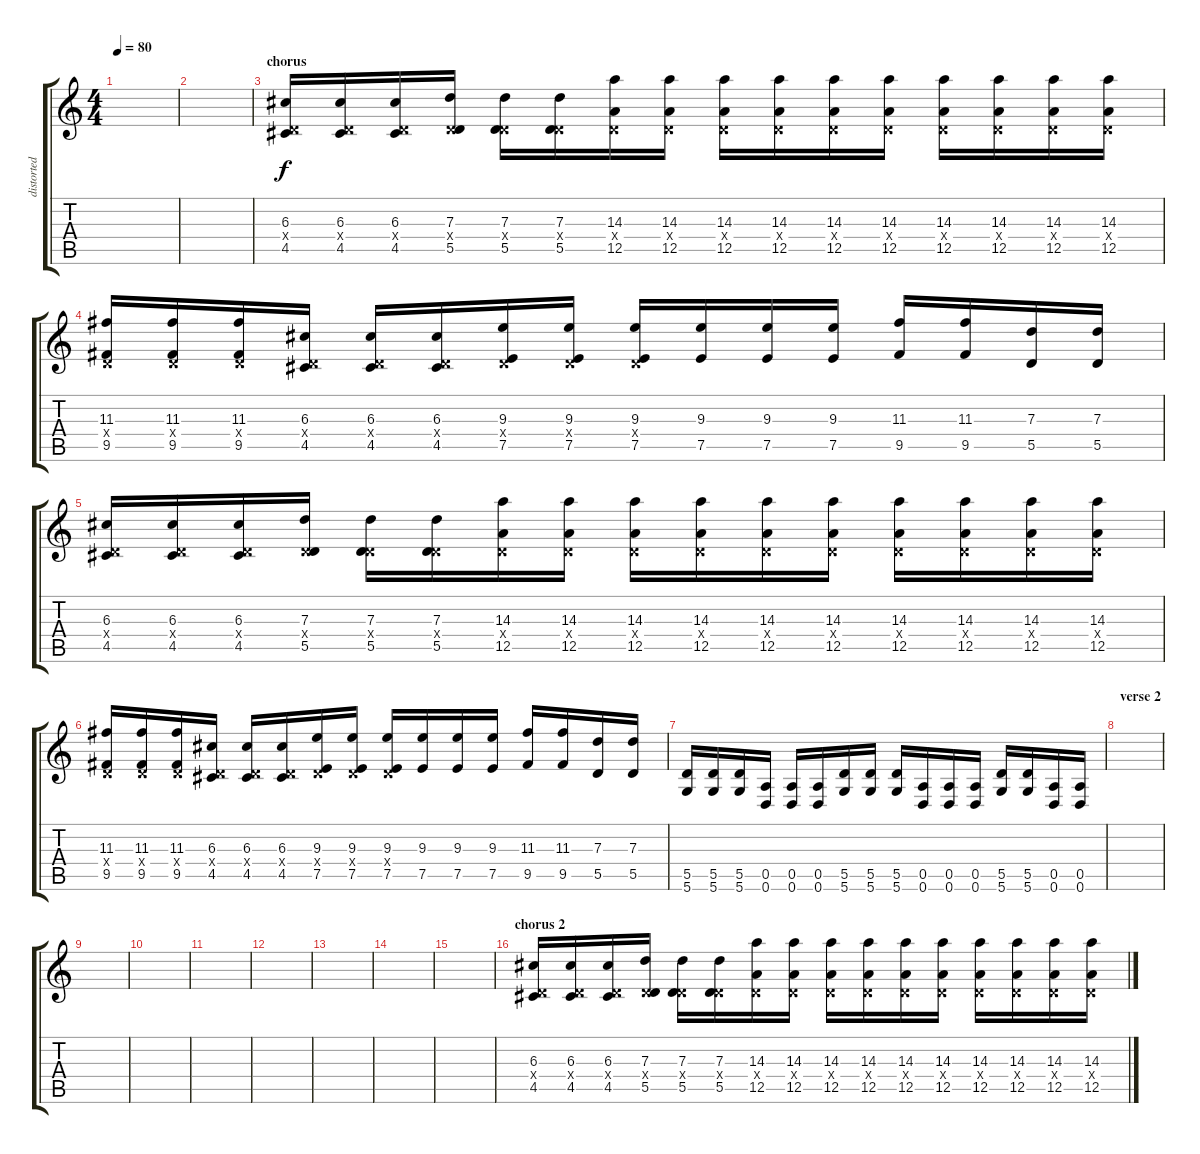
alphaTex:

\track ("distorted 2" "distorted ") {instrument overdrivenguitar}
\staff {score tabs}
\tuning (E4 B3 G3 D3 A2 D2) {hide}
\ts (4 4)
\tempo 80
\clef g2
\ks c
|
|
\section ("" "chorus")
(6.3 0.4{x} 4.5).16 (6.3 0.4{x} 4.5).16 (6.3 0.4{x} 4.5).16 (7.3 0.4{x} 5.5).16 (7.3 0.4{x} 5.5).16 (7.3 0.4{x} 5.5).16 (14.3 0.4{x} 12.5).16 (14.3 0.4{x} 12.5).16 (14.3 0.4{x} 12.5).16 (14.3 0.4{x} 12.5).16 (14.3 0.4{x} 12.5).16 (14.3 0.4{x} 12.5).16 (14.3 0.4{x} 12.5).16 (14.3 0.4{x} 12.5).16 (14.3 0.4{x} 12.5).16 (14.3 0.4{x} 12.5).16 |
(11.3 0.4{x} 9.5).16 (11.3 0.4{x} 9.5).16 (11.3 0.4{x} 9.5).16 (6.3 0.4{x} 4.5).16 (6.3 0.4{x} 4.5).16 (6.3 0.4{x} 4.5).16 (9.3 0.4{x} 7.5).16 (9.3 0.4{x} 7.5).16 (9.3 0.4{x} 7.5).16 (9.3 7.5).16 (9.3 7.5).16 (9.3 7.5).16 (11.3 9.5).16 (11.3 9.5).16 (7.3 5.5).16 (7.3 5.5).16 |
(6.3 0.4{x} 4.5).16 (6.3 0.4{x} 4.5).16 (6.3 0.4{x} 4.5).16 (7.3 0.4{x} 5.5).16 (7.3 0.4{x} 5.5).16 (7.3 0.4{x} 5.5).16 (14.3 0.4{x} 12.5).16 (14.3 0.4{x} 12.5).16 (14.3 0.4{x} 12.5).16 (14.3 0.4{x} 12.5).16 (14.3 0.4{x} 12.5).16 (14.3 0.4{x} 12.5).16 (14.3 0.4{x} 12.5).16 (14.3 0.4{x} 12.5).16 (14.3 0.4{x} 12.5).16 (14.3 0.4{x} 12.5).16 |
(11.3 0.4{x} 9.5).16 (11.3 0.4{x} 9.5).16 (11.3 0.4{x} 9.5).16 (6.3 0.4{x} 4.5).16 (6.3 0.4{x} 4.5).16 (6.3 0.4{x} 4.5).16 (9.3 0.4{x} 7.5).16 (9.3 0.4{x} 7.5).16 (9.3 0.4{x} 7.5).16 (9.3 7.5).16 (9.3 7.5).16 (9.3 7.5).16 (11.3 9.5).16 (11.3 9.5).16 (7.3 5.5).16 (7.3 5.5).16 |
(5.5 5.6).16 (5.5 5.6).16 (5.5 5.6).16 (0.5 0.6).16 (0.5 0.6).16 (0.5 0.6).16 (5.5 5.6).16 (5.5 5.6).16 (5.5 5.6).16 (0.5 0.6).16 (0.5 0.6).16 (0.5 0.6).16 (5.5 5.6).16 (5.5 5.6).16 (0.5 0.6).16 (0.5 0.6).16 |
\section ("" "verse 2")
|
|
|
|
|
|
|
|
\section ("" "chorus 2")
(6.3 0.4{x} 4.5).16 (6.3 0.4{x} 4.5).16 (6.3 0.4{x} 4.5).16 (7.3 0.4{x} 5.5).16 (7.3 0.4{x} 5.5).16 (7.3 0.4{x} 5.5).16 (14.3 0.4{x} 12.5).16 (14.3 0.4{x} 12.5).16 (14.3 0.4{x} 12.5).16 (14.3 0.4{x} 12.5).16 (14.3 0.4{x} 12.5).16 (14.3 0.4{x} 12.5).16 (14.3 0.4{x} 12.5).16 (14.3 0.4{x} 12.5).16 (14.3 0.4{x} 12.5).16 (14.3 0.4{x} 12.5).16
